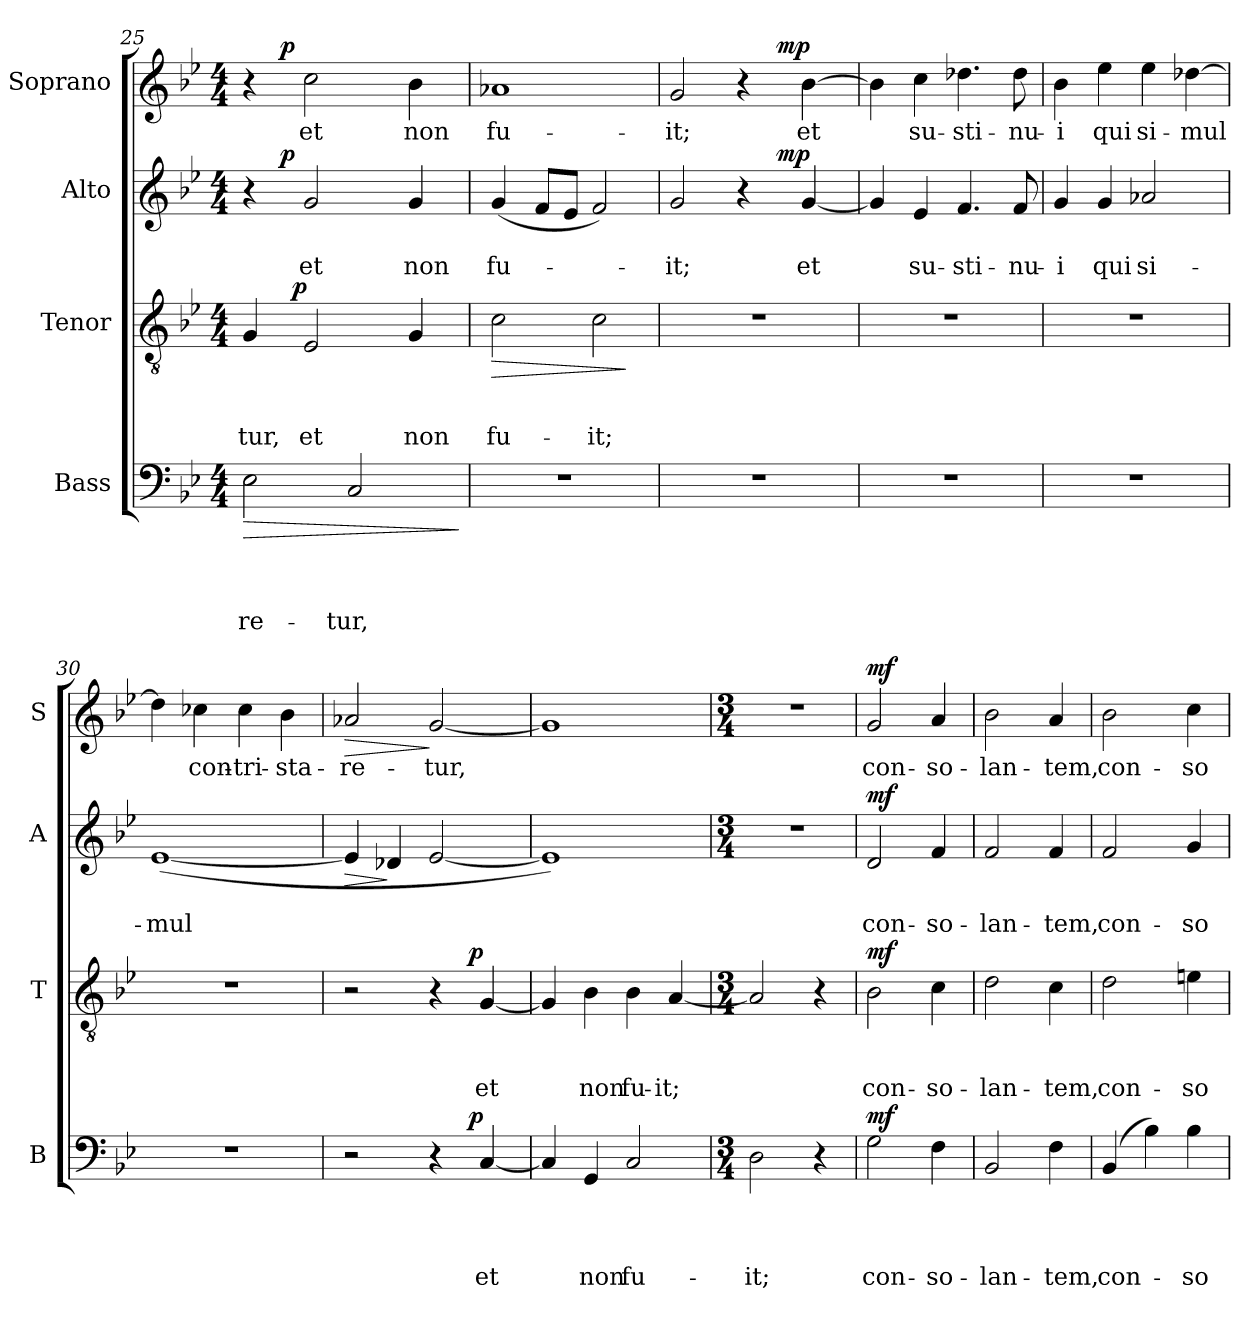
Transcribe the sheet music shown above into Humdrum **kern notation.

**kern	**text	**text	**text	**text	**dynam	**kern	**text	**text	**text	**dynam	**kern	**text	**text	**dynam	**kern	**text	**dynam
*part4	*part4	*part4	*part4	*part4	*part4	*part3	*part3	*part3	*part3	*part3	*part2	*part2	*part2	*part2	*part1	*part1	*part1
*staff4	*staff4	*staff4	*staff4	*staff4	*staff4	*staff3	*staff3	*staff3	*staff3	*staff3	*staff2	*staff2	*staff2	*staff2	*staff1	*staff1	*staff1
*I"Bass	*	*	*	*	*	*I"Tenor	*	*	*	*	*I"Alto	*	*	*	*I"Soprano	*	*
*I'B	*	*	*	*	*	*I'T	*	*	*	*	*I'A	*	*	*	*I'S	*	*
*clefF4	*	*	*	*	*	*clefGv2	*	*	*	*	*clefG2	*	*	*	*clefG2	*	*
*k[b-e-]	*	*	*	*	*	*k[b-e-]	*	*	*	*	*k[b-e-]	*	*	*	*k[b-e-]	*	*
*B-:	*	*	*	*	*	*B-:	*	*	*	*	*B-:	*	*	*	*B-:	*	*
*M4/4	*	*	*	*	*	*M4/4	*	*	*	*	*M4/4	*	*	*	*M4/4	*	*
=25	=25	=25	=25	=25	=25	=25	=25	=25	=25	=25	=25	=25	=25	=25	=25	=25	=25
!	!	!	!	!LO:LY:b	!LO:HP:b	!	!	!	!LO:LY:b	!	!	!	!	!	!	!	!
*	*	*	*	*	*	*^	*	*	*	*	*^	*	*	*	*^	*	*
2E-\	.	.	.	-re-	>	4G/	8..ryy	.	.	-tur,	.	4r	8.ryy	.	.	.	4r	8.ryy	.	.
!	!	!	!	!	!	!	!	!	!	!	!	!	!	!	!	!LO:DY:a	!	!	!	!LO:DY:a
.	.	.	.	.	.	.	.	.	.	.	.	.	2ryy	.	.	p	.	2ryy	.	p
!	!	!	!	!	!	!	!	!	!	!	!LO:DY:a	!	!	!	!	!	!	!	!	!
.	.	.	.	.	.	.	2ryy	.	.	.	p	.	.	.	.	.	.	.	.	.
!	!	!	!	!	!	!	!	!	!	!LO:LY:b	!	!	!	!	!LO:LY:b	!	!	!	!LO:LY:b	!
.	.	.	.	.	.	2E-/	.	.	.	et	.	2g/	.	.	et	.	2cc\	.	et	.
!	!	!	!	!LO:LY:b	!	!	!	!	!	!	!	!	!	!	!	!	!	!	!	!
2C/	.	.	.	-tur,	.	.	.	.	.	.	.	.	.	.	.	.	.	.	.	.
.	.	.	.	.	.	.	.	.	.	.	.	.	4ryy	.	.	.	.	4ryy	.	.
.	.	.	.	.	.	.	4ryy	.	.	.	.	.	.	.	.	.	.	.	.	.
!	!	!	!	!	!	!	!	!	!	!LO:LY:b	!	!	!	!	!LO:LY:b	!	!	!	!LO:LY:b	!
.	.	.	.	.	.	4G/	.	.	.	non	.	4g/	.	.	non	.	4b-\	.	non	.
.	.	.	.	.	.	.	.	.	.	.	.	.	16ryy	.	.	.	.	16ryy	.	.
.	.	.	.	.	.	.	32ryy	.	.	.	.	.	.	.	.	.	.	.	.	.
.	.	.	.	.	]	.	.	.	.	.	.	.	.	.	.	.	.	.	.	.
=26	=26	=26	=26	=26	=26	=26	=26	=26	=26	=26	=26	=26	=26	=26	=26	=26	=26	=26	=26	=26
!	!	!	!	!	!	!	!	!	!	!LO:LY:b	!LO:HP:b	!	!	!	!LO:LY:b	!	!	!	!LO:LY:b	!
*	*	*	*	*	*	*v	*v	*	*	*	*	*	*	*	*	*	*v	*v	*	*
*	*	*	*	*	*	*	*	*	*	*	*v	*v	*	*	*	*	*	*
1r	.	.	.	.	.	2c\	.	.	fu-	>	(<4g/	.	fu-	.	1a-X	fu-	.
.	.	.	.	.	.	.	.	.	.	.	8f/L	.	.	.	.	.	.
.	.	.	.	.	.	.	.	.	.	.	8e-/J	.	.	.	.	.	.
!	!	!	!	!	!	!	!	!	!LO:LY:b	!	!	!	!	!	!	!	!
.	.	.	.	.	.	2c\	.	.	-it;	.	2f/)	.	.	.	.	.	.
.	.	.	.	.	.	.	.	.	.	]	.	.	.	.	.	.	.
=27	=27	=27	=27	=27	=27	=27	=27	=27	=27	=27	=27	=27	=27	=27	=27	=27	=27
!	!	!	!	!	!	!	!	!	!	!	!	!	!LO:LY:b	!	!	!LO:LY:b	!
*	*	*	*	*	*	*	*	*	*	*	*^	*	*	*	*^	*	*
1r	.	.	.	.	.	1r	.	.	.	.	2g/	2ryy	.	-it;	.	2g/	2ryy	-it;	.
.	.	.	.	.	.	.	.	.	.	.	4r	8ryy	.	.	.	4r	8ryy	.	.
.	.	.	.	.	.	.	.	.	.	.	.	32ryy	.	.	.	.	32ryy	.	.
!	!	!	!	!	!	!	!	!	!	!	!	!	!	!	!LO:DY:a	!	!	!	!LO:DY:a
.	.	.	.	.	.	.	.	.	.	.	.	4ryy	.	.	mp	.	4ryy	.	mp
!	!	!	!	!	!	!	!	!	!	!	!	!	!	!LO:LY:b	!	!	!	!LO:LY:b	!
.	.	.	.	.	.	.	.	.	.	.	[<4g/	.	.	et	.	[<4b-\	.	et	.
.	.	.	.	.	.	.	.	.	.	.	.	16.ryy	.	.	.	.	16.ryy	.	.
*	*	*	*	*	*	*	*	*	*	*	*v	*v	*	*	*	*	*	*	*
*	*	*	*	*	*	*	*	*	*	*	*	*	*	*	*v	*v	*	*
!!LO:LB:g=z
=28	=28	=28	=28	=28	=28	=28	=28	=28	=28	=28	=28	=28	=28	=28	=28	=28	=28
1r	.	.	.	.	.	1r	.	.	.	.	4g/]	.	.	.	4b-\]	.	.
!	!	!	!	!	!	!	!	!	!	!	!	!	!LO:LY:b	!	!	!LO:LY:b	!
.	.	.	.	.	.	.	.	.	.	.	4e-/	.	su-	.	4cc\	su-	.
!	!	!	!	!	!	!	!	!	!	!	!	!	!LO:LY:b	!	!	!LO:LY:b	!
.	.	.	.	.	.	.	.	.	.	.	4.f/	.	-sti-	.	4.dd-X\	-sti-	.
!	!	!	!	!	!	!	!	!	!	!	!	!	!LO:LY:b	!	!	!LO:LY:b	!
.	.	.	.	.	.	.	.	.	.	.	8f/	.	-nu-	.	8dd-\	-nu-	.
=29	=29	=29	=29	=29	=29	=29	=29	=29	=29	=29	=29	=29	=29	=29	=29	=29	=29
!	!	!	!	!	!	!	!	!	!	!	!	!	!LO:LY:b	!	!	!LO:LY:b	!
1r	.	.	.	.	.	1r	.	.	.	.	4g/	.	-i	.	4b-\	-i	.
!	!	!	!	!	!	!	!	!	!	!	!	!	!LO:LY:b	!	!	!LO:LY:b	!
.	.	.	.	.	.	.	.	.	.	.	4g/	.	qui	.	4ee-\	qui	.
!	!	!	!	!	!	!	!	!	!	!	!	!	!LO:LY:b	!	!	!LO:LY:b	!
.	.	.	.	.	.	.	.	.	.	.	2a-X/	.	si-	.	4ee-\	si-	.
!	!	!	!	!	!	!	!	!	!	!	!	!	!	!	!	!LO:LY:b	!
.	.	.	.	.	.	.	.	.	.	.	.	.	.	.	[>4dd-X\	-mul	.
=30	=30	=30	=30	=30	=30	=30	=30	=30	=30	=30	=30	=30	=30	=30	=30	=30	=30
!	!	!	!	!	!	!	!	!	!	!	!	!	!LO:LY:b	!	!	!	!
1r	.	.	.	.	.	1r	.	.	.	.	(<[<1e-	.	-mul	.	4dd-\]	.	.
!	!	!	!	!	!	!	!	!	!	!	!	!	!	!	!	!LO:LY:b	!
.	.	.	.	.	.	.	.	.	.	.	.	.	.	.	4cc-X\	con-	.
!	!	!	!	!	!	!	!	!	!	!	!	!	!	!	!	!LO:LY:b:rj	!
.	.	.	.	.	.	.	.	.	.	.	.	.	.	.	4cc-\	-tri-	.
!	!	!	!	!	!	!	!	!	!	!	!	!	!	!	!	!LO:LY:b	!
.	.	.	.	.	.	.	.	.	.	.	.	.	.	.	4b-\	-sta-	.
=31	=31	=31	=31	=31	=31	=31	=31	=31	=31	=31	=31	=31	=31	=31	=31	=31	=31
!	!	!	!	!	!	!	!	!	!	!	!	!	!	!LO:HP:b	!	!LO:LY:b	!LO:HP:b
*^	*	*	*	*	*	*^	*	*	*	*	*	*	*	*	*	*	*
2r	2ryy	.	.	.	.	.	2r	2ryy	.	.	.	.	4e-/]	.	.	>	2a-X/	-re-	>
.	.	.	.	.	.	.	.	.	.	.	.	.	4d-X/	.	.	]	.	.	.
!	!	!	!	!	!	!	!	!	!	!	!	!	!	!	!	!	!	!LO:LY:b	!
4r	8..ryy	.	.	.	.	.	4r	8..ryy	.	.	.	.	[<2e-/	.	.	.	[<2g/	-tur,	]
!	!	!	!	!	!	!LO:DY:a	!	!	!	!	!	!LO:DY:a	!	!	!	!	!	!	!
.	4ryy	.	.	.	.	p	.	4ryy	.	.	.	p	.	.	.	.	.	.	.
!	!	!	!	!	!LO:LY:b	!	!	!	!	!	!LO:LY:b	!	!	!	!	!	!	!	!
[<4C/	.	.	.	.	et	.	[<4G/	.	.	.	et	.	.	.	.	.	.	.	.
.	32ryy	.	.	.	.	.	.	32ryy	.	.	.	.	.	.	.	.	.	.	.
*v	*v	*	*	*	*	*	*	*	*	*	*	*	*	*	*	*	*	*	*
*	*	*	*	*	*	*v	*v	*	*	*	*	*	*	*	*	*	*	*
=32	=32	=32	=32	=32	=32	=32	=32	=32	=32	=32	=32	=32	=32	=32	=32	=32	=32
4C/]	.	.	.	.	.	4G/]	.	.	.	.	1e-])	.	.	.	1g]	.	.
!	!	!	!	!LO:LY:b	!	!	!	!	!LO:LY:b	!	!	!	!	!	!	!	!
4GG/	.	.	.	non	.	4B-\	.	.	non	.	.	.	.	.	.	.	.
!	!	!	!	!LO:LY:b	!	!	!	!	!LO:LY:b	!	!	!	!	!	!	!	!
2C/	.	.	.	fu-	.	4B-\	.	.	fu-	.	.	.	.	.	.	.	.
!	!	!	!	!	!	!	!	!	!LO:LY:b	!	!	!	!	!	!	!	!
.	.	.	.	.	.	[<4A/	.	.	-it;	.	.	.	.	.	.	.	.
=33	=33	=33	=33	=33	=33	=33	=33	=33	=33	=33	=33	=33	=33	=33	=33	=33	=33
*M3/4	*	*	*	*	*	*M3/4	*	*	*	*	*M3/4	*	*	*	*M3/4	*	*
!	!	!	!	!LO:LY:b	!	!	!	!	!	!	!LO:N:vis=1	!	!	!	!LO:N:vis=1	!	!
2D\	.	.	.	-it;	.	2A/]	.	.	.	.	2.r	.	.	.	2.r	.	.
4r	.	.	.	.	.	4r	.	.	.	.	.	.	.	.	.	.	.
=34	=34	=34	=34	=34	=34	=34	=34	=34	=34	=34	=34	=34	=34	=34	=34	=34	=34
!	!	!	!	!LO:LY:b	!LO:DY:a	!	!	!	!LO:LY:b	!LO:DY:a	!	!	!LO:LY:b	!LO:DY:a	!	!LO:LY:b	!LO:DY:a
2G\	.	.	.	con-	mf	2B-\	.	.	con-	mf	2d/	.	con-	mf	2g/	con-	mf
!	!	!	!	!LO:LY:b	!	!	!	!	!LO:LY:b	!	!	!	!LO:LY:b	!	!	!LO:LY:b	!
4F\	.	.	.	-so-	.	4c\	.	.	-so-	.	4f/	.	-so-	.	4a/	-so-	.
!!LO:LB:g=z
=35	=35	=35	=35	=35	=35	=35	=35	=35	=35	=35	=35	=35	=35	=35	=35	=35	=35
!	!	!	!	!LO:LY:b	!	!	!	!	!LO:LY:b	!	!	!	!LO:LY:b	!	!	!LO:LY:b	!
2BB-/	.	.	.	-lan-	.	2d\	.	.	-lan-	.	2f/	.	-lan-	.	2b-\	-lan-	.
!	!	!	!	!LO:LY:b	!	!	!	!	!LO:LY:b	!	!	!	!LO:LY:b	!	!	!LO:LY:b	!
4F\	.	.	.	-tem,	.	4c\	.	.	-tem,	.	4f/	.	-tem,	.	4a/	-tem,	.
=36	=36	=36	=36	=36	=36	=36	=36	=36	=36	=36	=36	=36	=36	=36	=36	=36	=36
!	!	!	!	!LO:LY:b	!	!	!	!	!LO:LY:b	!	!	!	!LO:LY:b	!	!	!LO:LY:b	!
(4BB-/	.	.	.	con-	.	2d\	.	.	con-	.	2f/	.	con-	.	2b-\	con-	.
4B-\)	.	.	.	.	.	.	.	.	.	.	.	.	.	.	.	.	.
!	!	!	!	!LO:LY:b	!	!	!	!	!LO:LY:b	!	!	!	!LO:LY:b	!	!	!LO:LY:b	!
4B-\	.	.	.	-so-	.	4en\	.	.	-so-	.	4g/	.	-so-	.	4cc\	-so-	.
=	=	=	=	=	=	=	=	=	=	=	=	=	=	=	=	=	=
*-	*-	*-	*-	*-	*-	*-	*-	*-	*-	*-	*-	*-	*-	*-	*-	*-	*-
